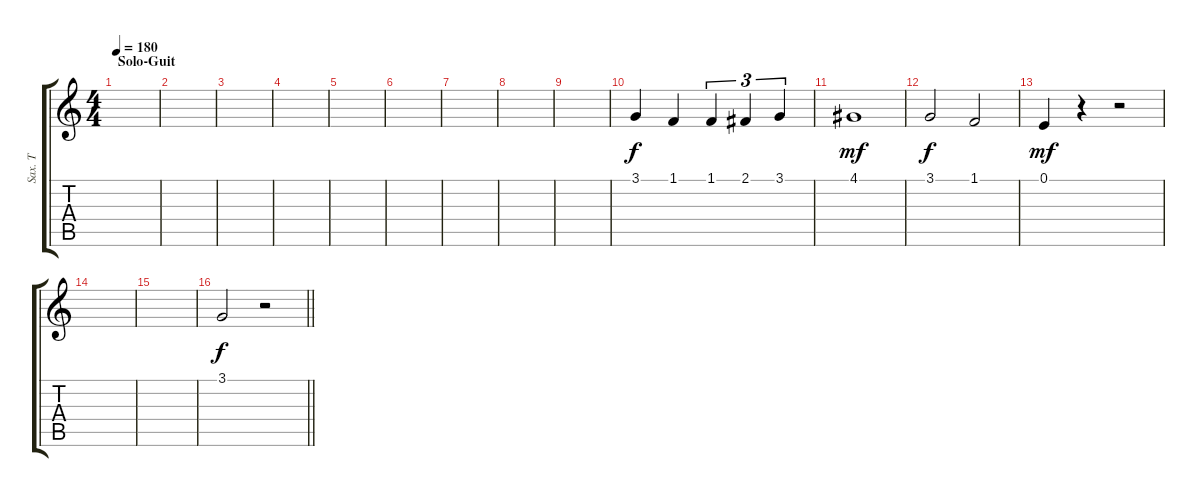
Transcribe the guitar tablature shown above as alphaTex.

\track ("Sax. T" "Sax. T") {instrument tenorsax}
\staff {score tabs}
\tuning (E4 B3 G3 D3 A2 E2) {hide}
\ts (4 4)
\section ("" "Solo-Guit")
\tempo 180
\clef g2
\ks c
|
|
|
|
|
|
|
|
|
3.1.4 1.1.4 1.1.4{tu (3 2) dy f} 2.1.4{tu (3 2)} 3.1.4{tu (3 2)} |
4.1.1{dy mf} |
3.1.2{dy f} 1.1.2 |
0.1.4{dy mf} r.4 r.2 |
|
|
\barLineRight lightlight
3.1.2{dy f} r.2
